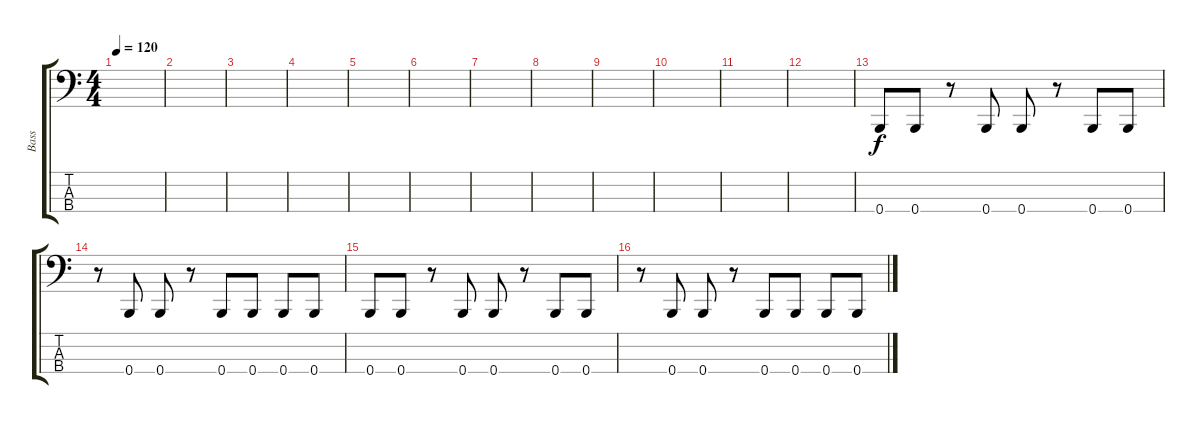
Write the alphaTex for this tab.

\track ("Bass" "Bass") {instrument electricbassfinger}
\staff {score tabs}
\tuning (Gb2 B1 Gb1 B0) {hide}
\ts (4 4)
\tempo 120
\clef f4
\ks c
|
|
|
|
|
|
|
|
|
|
|
|
0.4.8 0.4.8 r.8 0.4.8 0.4.8 r.8 0.4.8 0.4.8 |
r.8 0.4.8 0.4.8 r.8 0.4.8 0.4.8 0.4.8 0.4.8 |
0.4.8 0.4.8 r.8 0.4.8 0.4.8 r.8 0.4.8 0.4.8 |
r.8 0.4.8 0.4.8 r.8 0.4.8 0.4.8 0.4.8 0.4.8
